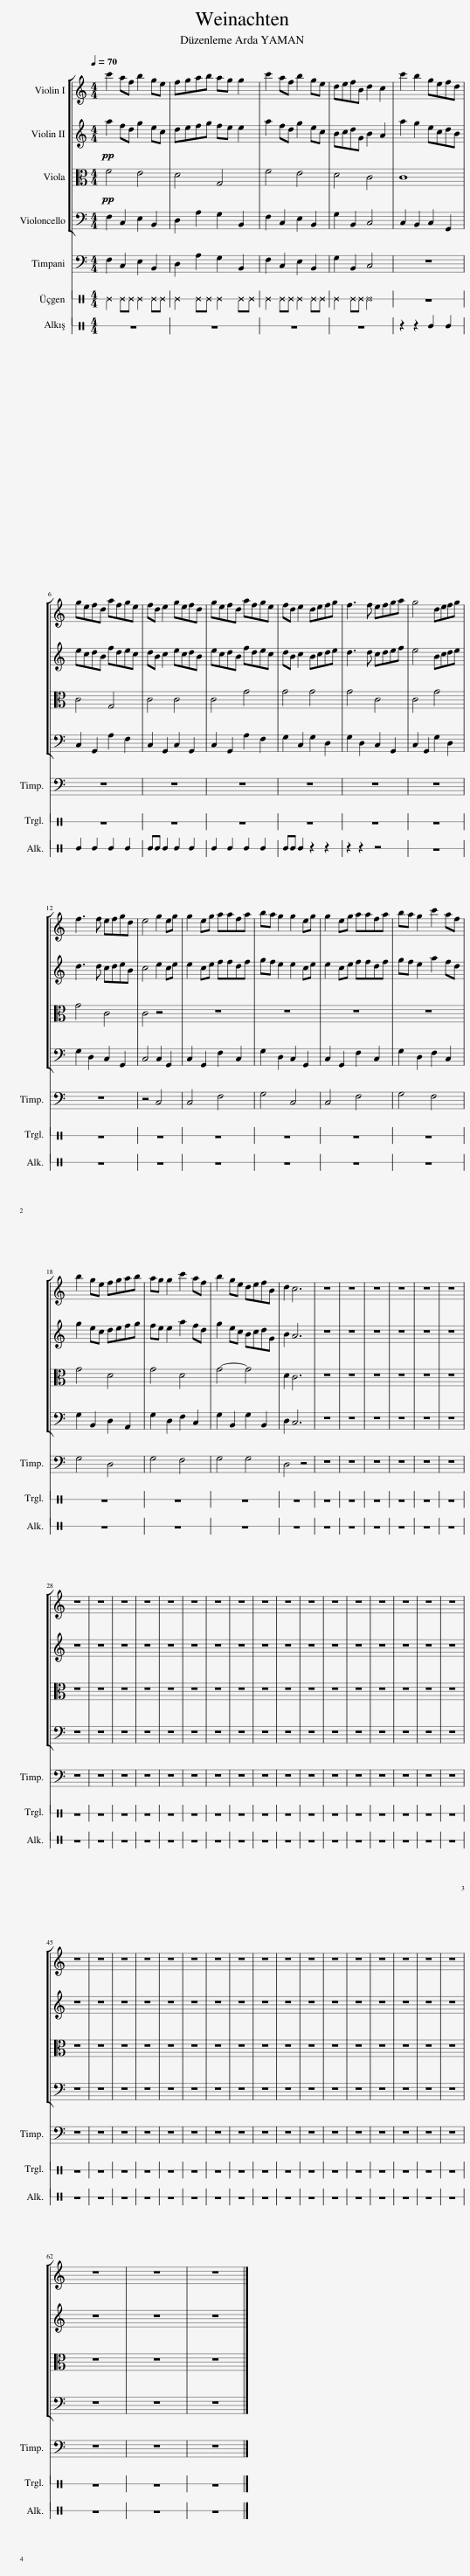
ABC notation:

X:1
%%score [ 1 2 3 4 ] 5 6 7
L:1/8
Q:1/4=70
M:4/4
I:linebreak $
K:C
V:1 treble
V:2 treble
V:3 alto
V:4 bass
V:5 bass
V:6 perc stafflines=1
K:none
V:7 perc stafflines=1
K:none
V:1
 c'2 af b2 ge | fgab ag g2 | c'2 af b2 ge | defB d2 c2 | c'2 b2 gefd |$ %5
 gefd afge | fd e2 gefd | gefd afge | fd e2 defg | f3 f efga | %10
 g4 defg |$ f3 f efgd | e4 g2 eg | g2 eg aafa | ba g2 g2 eg | %15
 g2 eg aafa | ba g2 c'2 af |$ b2 ge fgab | ag g2 c'2 af | b2 ge defB | %20
 d2 c6 | z8 | z8 | z8 | z8 | %25
 z8 | z8 |$ z8 | z8 | z8 | %30
 z8 | z8 | z8 | z8 | z8 | %35
 z8 | z8 | z8 | z8 | z8 | %40
 z8 | z8 | z8 | z8 |$ z8 | %45
 z8 | z8 | z8 | z8 | z8 | %50
 z8 | z8 | z8 | z8 | z8 | %55
 z8 | z8 | z8 | z8 | z8 | %60
 z8 |$ z8 | z8 | z8 |] %64
V:2
!pp! a2 fd g2 ec | defg fe e2 | a2 fd g2 ec | BcdG B2 A2 | a2 g2 ecdB |$ %5
 ecdB fdec | dB c2 ecdB | ecdB fdec | dB c2 Bcde | d3 d cdef | %10
 e4 Bcde |$ d3 d cdeB | c4 e2 ce | e2 ce ffdf | gf e2 e2 ce | %15
 e2 ce ffdf | gf e2 a2 fd |$ g2 ec defg | fe e2 a2 fd | g2 ec BcdG | %20
 B2 A6 | z8 | z8 | z8 | z8 | %25
 z8 | z8 |$ z8 | z8 | z8 | %30
 z8 | z8 | z8 | z8 | z8 | %35
 z8 | z8 | z8 | z8 | z8 | %40
 z8 | z8 | z8 | z8 |$ z8 | %45
 z8 | z8 | z8 | z8 | z8 | %50
 z8 | z8 | z8 | z8 | z8 | %55
 z8 | z8 | z8 | z8 | z8 | %60
 z8 |$ z8 | z8 | z8 |] %64
V:3
!pp! F4 E4 | D4 G,4 | F4 E4 | D4 C4 | C8 |$ %5
 C4 G,4 | C4 C4 | C4 G4 | G4 G4 | G4 C4 | %10
 C4 G4 |$ G4 C4 | C4 z4 | z8 | z8 | %15
 z8 | z8 |$ G4 D4 | G4 D4 | G4- G4 | %20
 D2 C6 | z8 | z8 | z8 | z8 | %25
 z8 | z8 |$ z8 | z8 | z8 | %30
 z8 | z8 | z8 | z8 | z8 | %35
 z8 | z8 | z8 | z8 | z8 | %40
 z8 | z8 | z8 | z8 |$ z8 | %45
 z8 | z8 | z8 | z8 | z8 | %50
 z8 | z8 | z8 | z8 | z8 | %55
 z8 | z8 | z8 | z8 | z8 | %60
 z8 |$ z8 | z8 | z8 |] %64
V:4
 F,2 C,2 E,2 B,,2 | D,2 A,2 G,2 B,,2 | F,2 C,2 E,2 B,,2 | G,2 B,,2 C,4 | C,2 B,,2 C,2 G,,2 |$ %5
 C,2 G,,2 A,2 F,2 | C,2 G,,2 C,2 G,,2 | C,2 G,,2 A,2 F,2 | G,2 C,2 G,2 D,2 | G,2 D,2 C,2 G,,2 | %10
 C,2 G,,2 G,2 D,2 |$ G,2 D,2 C,2 G,,2 | C,4 C,2 G,,2 | C,2 G,,2 F,2 C,2 | G,2 D,2 C,2 G,,2 | %15
 C,2 G,,2 F,2 C,2 | G,2 D,2 F,2 C,2 |$ G,2 B,,2 D,2 A,,2 | G,2 D,2 F,2 C,2 | G,2 B,,2 G,2 B,,2 | %20
 D,2 C,6 | z8 | z8 | z8 | z8 | %25
 z8 | z8 |$ z8 | z8 | z8 | %30
 z8 | z8 | z8 | z8 | z8 | %35
 z8 | z8 | z8 | z8 | z8 | %40
 z8 | z8 | z8 | z8 |$ z8 | %45
 z8 | z8 | z8 | z8 | z8 | %50
 z8 | z8 | z8 | z8 | z8 | %55
 z8 | z8 | z8 | z8 | z8 | %60
 z8 |$ z8 | z8 | z8 |] %64
V:5
 F,2 C,2 E,2 B,,2 | D,2 A,2 G,2 B,,2 | F,2 C,2 E,2 B,,2 | G,2 B,,2 C,4 | z8 |$ %5
 z8 | z8 | z8 | z8 | z8 | %10
 z8 |$ z8 | z4 C,4 | C,4 F,4 | G,4 C,4 | %15
 C,4 F,4 | G,4 F,4 |$ G,4 D,4 | G,4 F,4 | G,4 G,4 | %20
 D,4 z4 | z8 | z8 | z8 | z8 | %25
 z8 | z8 |$ z8 | z8 | z8 | %30
 z8 | z8 | z8 | z8 | z8 | %35
 z8 | z8 | z8 | z8 | z8 | %40
 z8 | z8 | z8 | z8 |$ z8 | %45
 z8 | z8 | z8 | z8 | z8 | %50
 z8 | z8 | z8 | z8 | z8 | %55
 z8 | z8 | z8 | z8 | z8 | %60
 z8 |$ z8 | z8 | z8 |] %64
V:6
 ^E2 ^E^E ^E2 ^E^E | ^E2 ^E^E ^E2 ^E^E | ^E2 ^E^E ^E2 ^E^E | ^E2 ^E^E ^E4 | z8 |$ %5
 z8 | z8 | z8 | z8 | z8 | %10
 z8 |$ z8 | z8 | z8 | z8 | %15
 z8 | z8 |$ z8 | z8 | z8 | %20
 z8 | z8 | z8 | z8 | z8 | %25
 z8 | z8 |$ z8 | z8 | z8 | %30
 z8 | z8 | z8 | z8 | z8 | %35
 z8 | z8 | z8 | z8 | z8 | %40
 z8 | z8 | z8 | z8 |$ z8 | %45
 z8 | z8 | z8 | z8 | z8 | %50
 z8 | z8 | z8 | z8 | z8 | %55
 z8 | z8 | z8 | z8 | z8 | %60
 z8 |$ z8 | z8 | z8 |] %64
V:7
 z8 | z8 | z8 | z8 | z2 z2 E2 E2 |$ %5
 E2 E2 E2 E2 | EE E2 E2 E2 | E2 E2 E2 E2 | EE E2 z2 z2 | z2 z2 z4 | %10
 z8 |$ z8 | z8 | z8 | z8 | %15
 z8 | z8 |$ z8 | z8 | z8 | %20
 z8 | z8 | z8 | z8 | z8 | %25
 z8 | z8 |$ z8 | z8 | z8 | %30
 z8 | z8 | z8 | z8 | z8 | %35
 z8 | z8 | z8 | z8 | z8 | %40
 z8 | z8 | z8 | z8 |$ z8 | %45
 z8 | z8 | z8 | z8 | z8 | %50
 z8 | z8 | z8 | z8 | z8 | %55
 z8 | z8 | z8 | z8 | z8 | %60
 z8 |$ z8 | z8 | z8 |] %64
